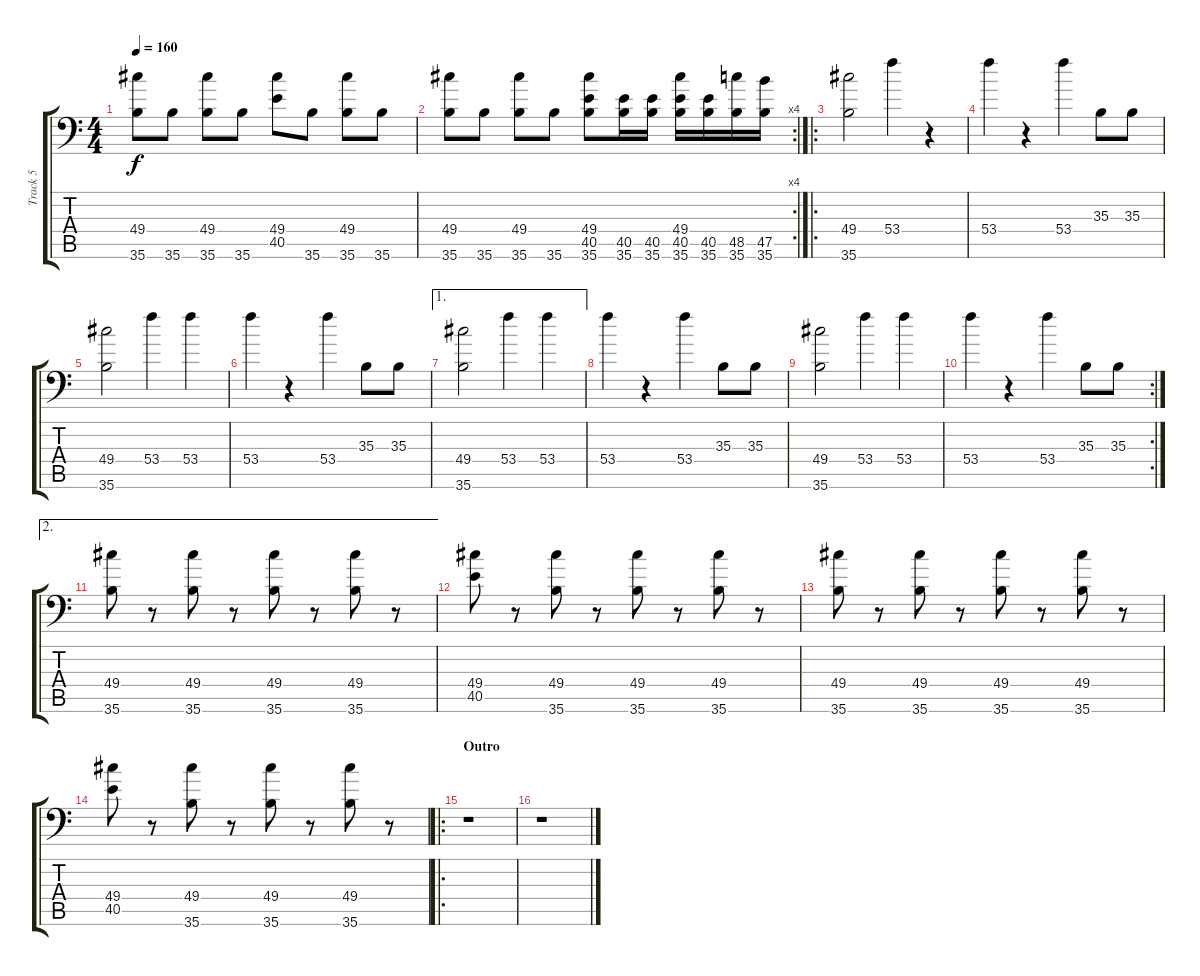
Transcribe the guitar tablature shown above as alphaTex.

\track ("Track 5" "Track 5") {instrument acousticgrandpiano}
\staff {score tabs}
\tuning (C-1 C-1 C-1 C-1 C-1 C-1) {hide}
\ts (4 4)
\tempo 160
\clef f4
\ks c
(49.4 35.6).8{dy f} 35.6.8 (49.4 35.6).8 35.6.8 (49.4 40.5).8 35.6.8 (49.4 35.6).8 35.6.8 |
\rc 4
(49.4 35.6).8 35.6.8 (49.4 35.6).8 35.6.8 (49.4 40.5 35.6).8 (40.5 35.6).16 (40.5 35.6).16 (49.4 40.5 35.6).16 (40.5 35.6).16 (48.5 35.6).16 (47.5 35.6).16 |
\ro
(49.4 35.6).2 53.4.4 r.4 |
53.4.4 r.4 53.4.4 35.3.8 35.3.8 |
(49.4 35.6).2 53.4.4 53.4.4 |
53.4.4 r.4 53.4.4 35.3.8 35.3.8 |
\ae 1
(49.4 35.6).2 53.4.4 53.4.4 |
53.4.4 r.4 53.4.4 35.3.8 35.3.8 |
(49.4 35.6).2 53.4.4 53.4.4 |
\rc 2
53.4.4 r.4 53.4.4 35.3.8 35.3.8 |
\ae 2
(49.4 35.6).8 r.8 (49.4 35.6).8 r.8 (49.4 35.6).8 r.8 (49.4 35.6).8 r.8 |
(49.4 40.5).8 r.8 (49.4 35.6).8 r.8 (49.4 35.6).8 r.8 (49.4 35.6).8 r.8 |
(49.4 35.6).8 r.8 (49.4 35.6).8 r.8 (49.4 35.6).8 r.8 (49.4 35.6).8 r.8 |
(49.4 40.5).8 r.8 (49.4 35.6).8 r.8 (49.4 35.6).8 r.8 (49.4 35.6).8 r.8 |
\ro
\section ("" "Outro")
r.1 |
r.1
